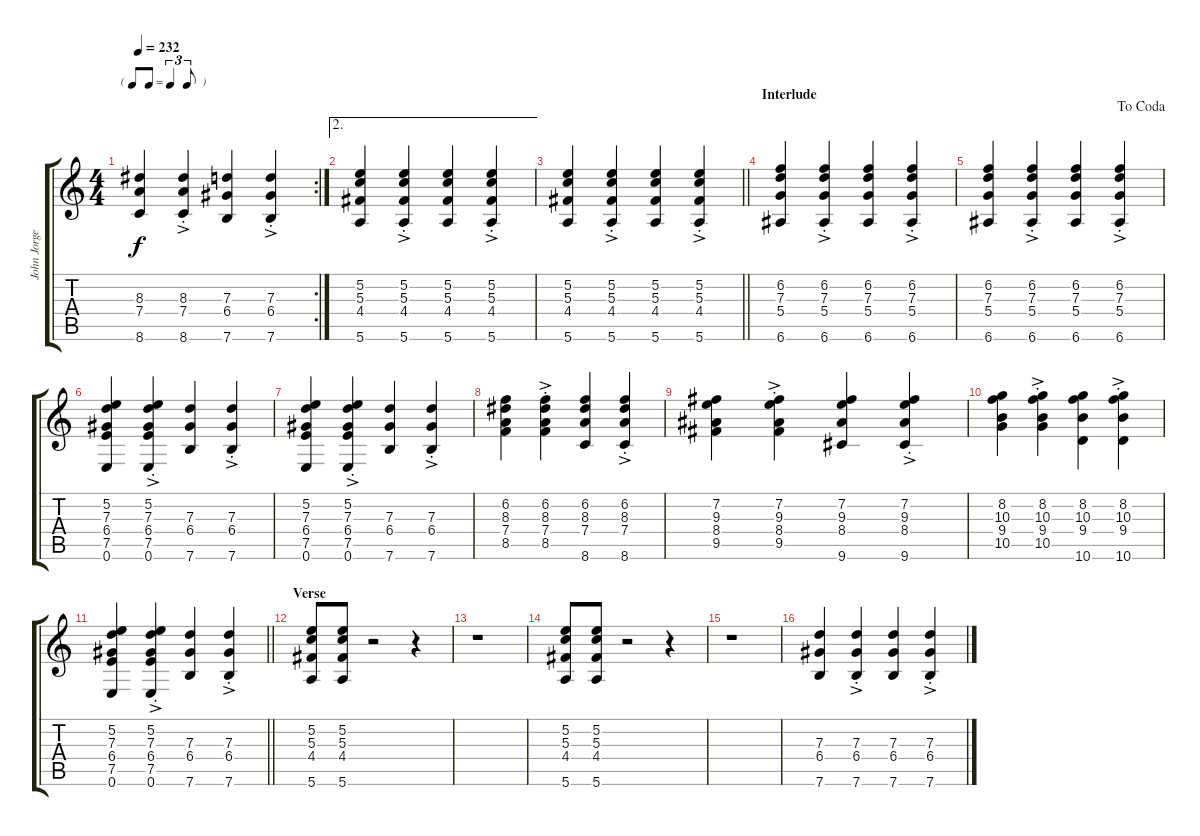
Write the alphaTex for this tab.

\track ("John Jorgenson - Rhythm 2" "John Jorge") {instrument acousticguitarsteel}
\staff {score tabs}
\tuning (E4 B3 G3 D3 A2 E2) {hide}
\rc 2
\ts (4 4)
\tf triplet8th
\tempo 232
\clef g2
\ks c
(8.3 7.4 8.6).4{dy f} (8.3{ac st} 7.4{ac st} 8.6{ac st}).4 (7.3 6.4 7.6).4 (7.3{ac st} 6.4{ac st} 7.6{ac st}).4 |
\ae 2
(5.2 5.3 4.4 5.6).4 (5.2{ac st} 5.3{ac st} 4.4{ac st} 5.6{ac st}).4 (5.2 5.3 4.4 5.6).4 (5.2{ac st} 5.3{ac st} 4.4{ac st} 5.6{ac st}).4 |
\barLineRight lightlight
(5.2 5.3 4.4 5.6).4 (5.2{ac st} 5.3{ac st} 4.4{ac st} 5.6{ac st}).4 (5.2 5.3 4.4 5.6).4 (5.2{ac st} 5.3{ac st} 4.4{ac st} 5.6{ac st}).4 |
\section ("" "Interlude")
(6.2 7.3 5.4 6.6).4 (6.2{ac st} 7.3{ac st} 5.4{ac st} 6.6{ac st}).4 (6.2 7.3 5.4 6.6).4 (6.2{ac st} 7.3{ac st} 5.4{ac st} 6.6{ac st}).4 |
\jump dacoda
(6.2 7.3 5.4 6.6).4 (6.2{ac st} 7.3{ac st} 5.4{ac st} 6.6{ac st}).4 (6.2 7.3 5.4 6.6).4 (6.2{ac st} 7.3{ac st} 5.4{ac st} 6.6{ac st}).4 |
(5.2 7.3 6.4 7.5 0.6).4 (5.2{ac st} 7.3{ac st} 6.4{ac st} 7.5{ac st} 0.6{ac st}).4 (7.3 6.4 7.6).4 (7.3{ac st} 6.4{ac st} 7.6{ac st}).4 |
(5.2 7.3 6.4 7.5 0.6).4 (5.2{ac st} 7.3{ac st} 6.4{ac st} 7.5{ac st} 0.6{ac st}).4 (7.3 6.4 7.6).4 (7.3{ac st} 6.4{ac st} 7.6{ac st}).4 |
(6.2 8.3 7.4 8.5).4 (6.2{ac st} 8.3{ac st} 7.4{ac st} 8.5{ac st}).4 (6.2 8.3 7.4 8.6).4 (6.2{ac st} 8.3{ac st} 7.4{ac st} 8.6{ac st}).4 |
(7.2 9.3 8.4 9.5).4 (7.2{ac st} 9.3{ac st} 8.4{ac st} 9.5{ac st}).4 (7.2 9.3 8.4 9.6).4 (7.2{ac st} 9.3{ac st} 8.4{ac st} 9.6{ac st}).4 |
(8.2 10.3 9.4 10.5).4 (8.2{ac st} 10.3{ac st} 9.4{ac st} 10.5{ac st}).4 (8.2 10.3 9.4 10.6).4 (8.2{ac st} 10.3{ac st} 9.4{ac st} 10.6{ac st}).4 |
\barLineRight lightlight
(5.2 7.3 6.4 7.5 0.6).4 (5.2{ac st} 7.3{ac st} 6.4{ac st} 7.5{ac st} 0.6{ac st}).4 (7.3 6.4 7.6).4 (7.3{ac st} 6.4{ac st} 7.6{ac st}).4 |
\section ("" "Verse")
(5.2 5.3 4.4 5.6).8 (5.2 5.3 4.4 5.6).8 r.2 r.4 |
r.1 |
(5.2 5.3 4.4 5.6).8 (5.2 5.3 4.4 5.6).8 r.2 r.4 |
r.1 |
(7.3 6.4 7.6).4 (7.3{ac st} 6.4{ac st} 7.6{ac st}).4 (7.3 6.4 7.6).4 (7.3{ac st} 6.4{ac st} 7.6{ac st}).4
